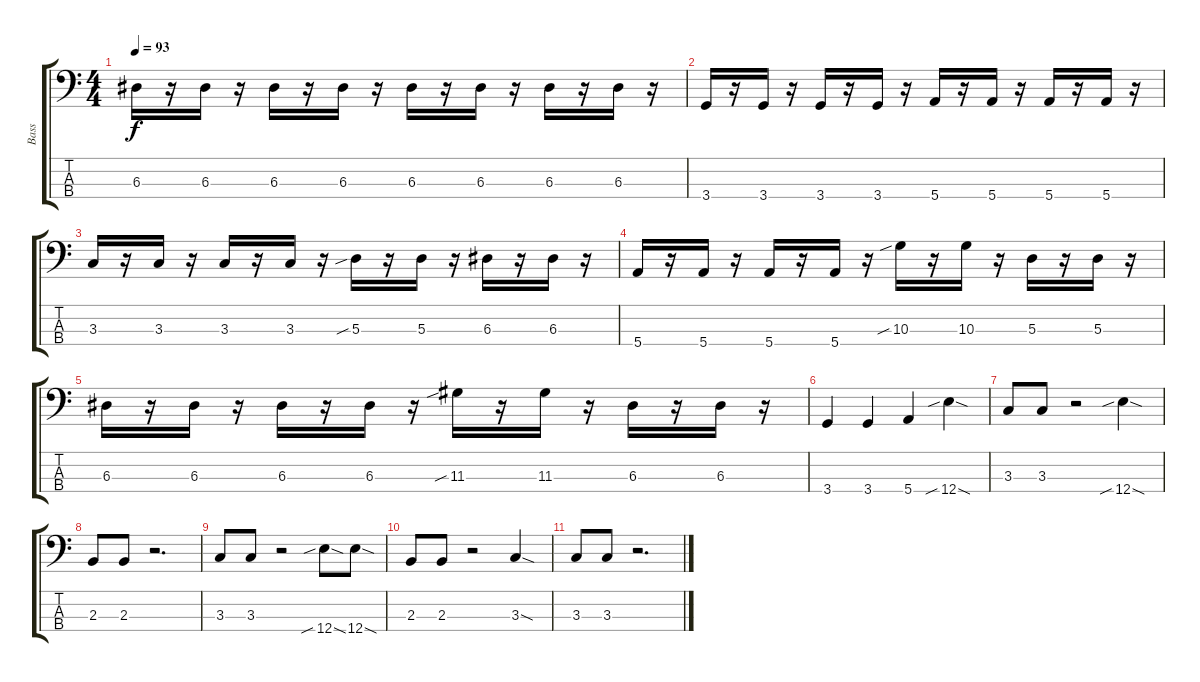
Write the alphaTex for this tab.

\track ("Bass" "Bass") {instrument electricbassfinger}
\staff {score tabs}
\tuning (G2 D2 A1 E1) {hide}
\ts (4 4)
\tempo 93
\clef f4
\ks c
6.3.16{dy f} r.16 6.3.16 r.16 6.3.16 r.16 6.3.16 r.16 6.3.16 r.16 6.3.16 r.16 6.3.16 r.16 6.3.16 r.16 |
3.4.16 r.16 3.4.16 r.16 3.4.16 r.16 3.4.16 r.16 5.4.16 r.16 5.4.16 r.16 5.4.16 r.16 5.4.16 r.16 |
3.3.16 r.16 3.3.16 r.16 3.3.16 r.16 3.3.16 r.16 5.3{sib}.16 r.16 5.3.16 r.16 6.3.16 r.16 6.3.16 r.16 |
5.4.16 r.16 5.4.16 r.16 5.4.16 r.16 5.4.16 r.16 10.3{sib}.16 r.16 10.3.16 r.16 5.3.16 r.16 5.3.16 r.16 |
6.3.16 r.16 6.3.16 r.16 6.3.16 r.16 6.3.16 r.16 11.3{sib}.16 r.16 11.3.16 r.16 6.3.16 r.16 6.3.16 r.16 |
3.4.4 3.4.4 5.4.4 12.4{sib sod}.4 |
3.3.8 3.3.8 r.2 12.4{sib sod}.4 |
2.3.8 2.3.8 r.2{d} |
3.3.8 3.3.8 r.2 12.4{sib sod}.8 12.4{sod}.8 |
2.3.8 2.3.8 r.2 3.3{sod}.4 |
3.3.8 3.3.8 r.2{d}
